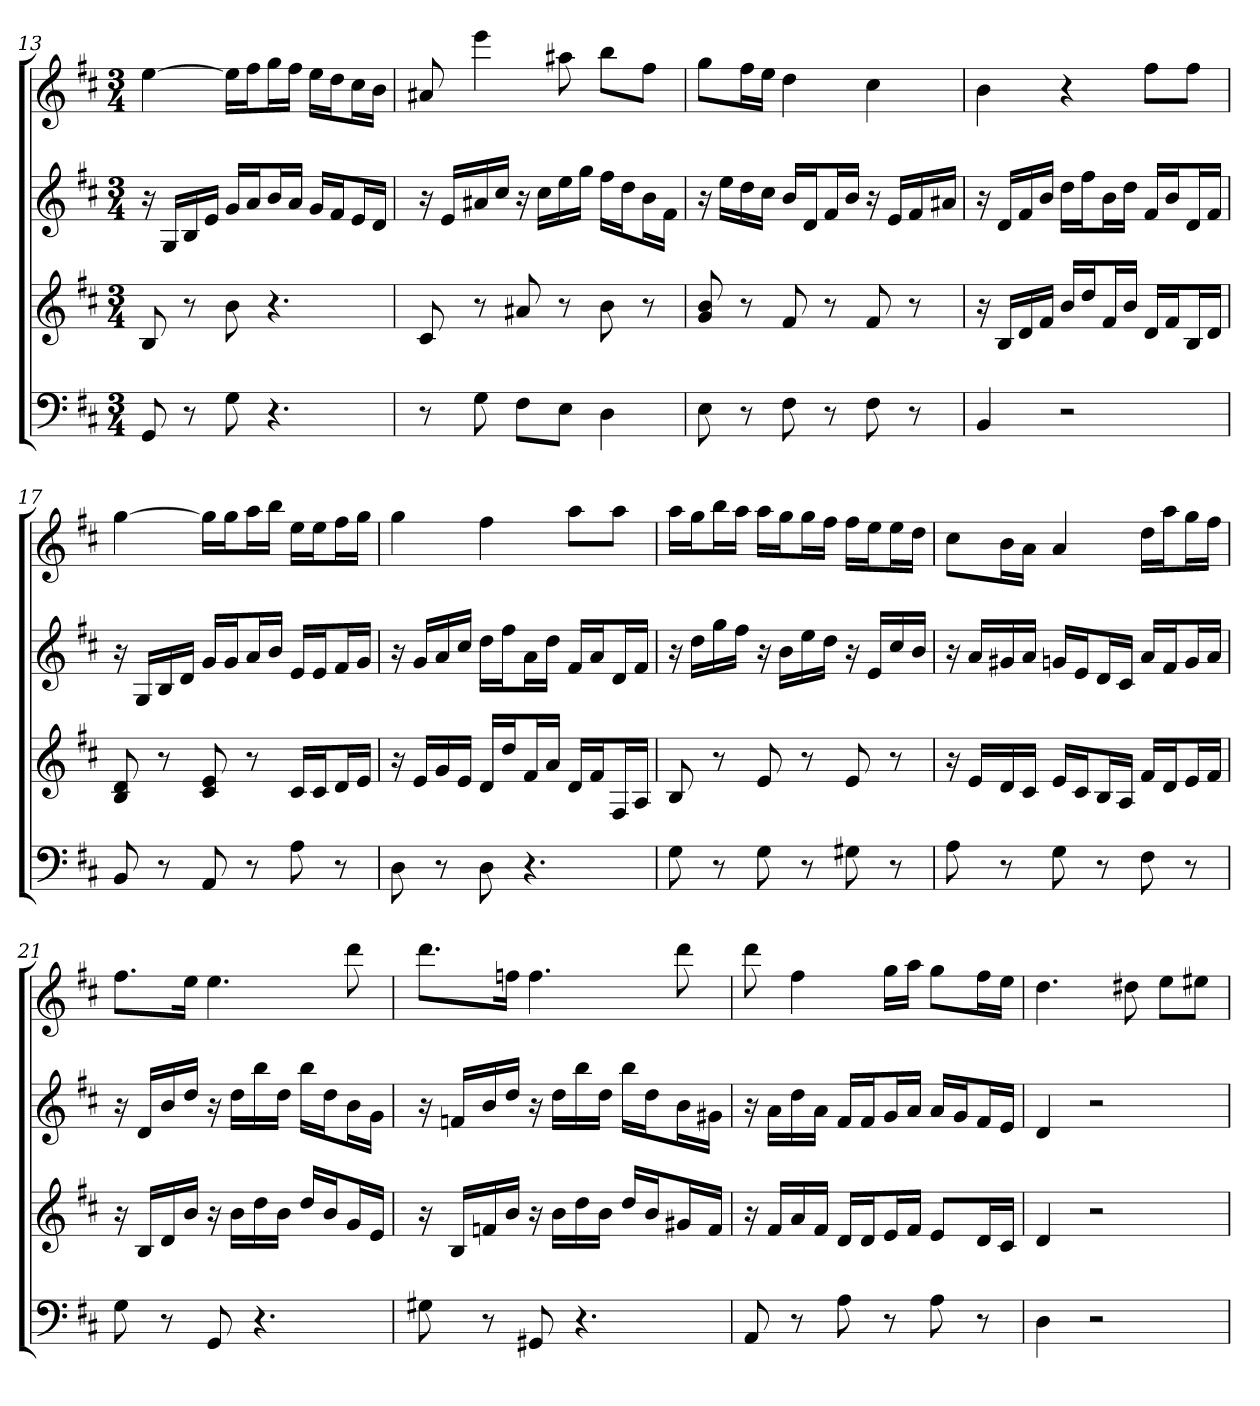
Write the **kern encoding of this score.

**kern	**kern	**kern	**kern
*part4	*part3	*part2	*part1
*staff4	*staff3	*staff2	*staff1
*k[f#c#]	*k[f#c#]	*k[f#c#]	*k[f#c#]
*b:	*b:	*b:	*b:
*M3/4	*M3/4	*M3/4	*M3/4
=13	=13	=13	=13
8GG	8B	16r	[4ee
.	.	16GLL	.
8r	8r	16B	.
.	.	16eJJ	.
8G	8b	16gLL	16eeLL]
.	.	16aJ	16ff#J
4.r	4.r	16bL	16ggL
.	.	16aJJ	16ff#JJ
.	.	16gLL	16eeLL
.	.	16f#J	16ddJ
.	.	16eL	16cc#L
.	.	16dJJ	16bJJ
=14	=14	=14	=14
8r	8c#	16r	8a#X
.	.	16eLL	.
8G	8r	16a#X	4eee
.	.	16cc#JJ	.
8F#L	8a#X	16r	.
.	.	16cc#LL	.
8EJ	8r	16ee	8aa#X
.	.	16ggJJ	.
4D	8b	16ff#LL	8bbL
.	.	16ddJ	.
.	8r	16bL	8ff#J
.	.	16f#JJ	.
=15	=15	=15	=15
8E	8g 8b	16r	8ggL
.	.	16eeLL	.
8r	8r	16dd	16ff#L
.	.	16cc#JJ	16eeJJ
8F#	8f#	16bLL	4dd
.	.	16dJ	.
8r	8r	16f#L	.
.	.	16bJJ	.
8F#	8f#	16r	4cc#
.	.	16eLL	.
8r	8r	16f#	.
.	.	16a#XJJ	.
=16	=16	=16	=16
4BB	16r	16r	4b
.	16BLL	16dLL	.
.	16d	16f#	.
.	16f#JJ	16bJJ	.
2r	16bLL	16ddLL	4r
.	16ddJ	16ff#J	.
.	16f#L	16bL	.
.	16bJJ	16ddJJ	.
.	16dLL	16f#LL	8ff#L
.	16f#J	16bJ	.
.	16BL	16dL	8ff#J
.	16dJJ	16f#JJ	.
=17	=17	=17	=17
8BB	8B 8d	16r	[4gg
.	.	16GLL	.
8r	8r	16B	.
.	.	16dJJ	.
8AA	8c# 8e	16gLL	16ggLL]
.	.	16gJ	16ggJ
8r	8r	16aL	16aaL
.	.	16bJJ	16bbJJ
8A	16c#LL	16eLL	16eeLL
.	16c#J	16eJ	16eeJ
8r	16dL	16f#L	16ff#L
.	16eJJ	16gJJ	16ggJJ
=18	=18	=18	=18
8D	16r	16r	4gg
.	16eLL	16gLL	.
8r	16g	16a	.
.	16eJJ	16cc#JJ	.
8D	16dLL	16ddLL	4ff#
.	16ddJ	16ff#J	.
4.r	16f#L	16aL	.
.	16aJJ	16ddJJ	.
.	16dLL	16f#LL	8aaL
.	16f#J	16aJ	.
.	16F#L	16dL	8aaJ
.	16AJJ	16f#JJ	.
=19	=19	=19	=19
8G	8B	16r	16aaLL
.	.	16ddLL	16ggJ
8r	8r	16gg	16bbL
.	.	16ff#JJ	16aaJJ
8G	8e	16r	16aaLL
.	.	16bLL	16ggJ
8r	8r	16ee	16ggL
.	.	16ddJJ	16ff#JJ
8G#X	8e	16r	16ff#LL
.	.	16eLL	16eeJ
8r	8r	16cc#	16eeL
.	.	16bJJ	16ddJJ
=20	=20	=20	=20
8A	16r	16r	8cc#L
.	16eLL	16aLL	.
8r	16d	16g#X	16bL
.	16c#JJ	16aJJ	16aJJ
8G	16eLL	16gnLL	4a
.	16c#J	16eJ	.
8r	16BL	16dL	.
.	16AJJ	16c#JJ	.
8F#	16f#LL	16aLL	16ddLL
.	16dJ	16f#J	16aaJ
8r	16eL	16gL	16ggL
.	16f#JJ	16aJJ	16ff#JJ
=21	=21	=21	=21
8G	16r	16r	8.ff#L
.	16BLL	16dLL	.
8r	16d	16b	.
.	16bJJ	16ddJJ	16eeJk
8GG	16r	16r	4.ee
.	16bLL	16ddLL	.
4.r	16dd	16bb	.
.	16bJJ	16ddJJ	.
.	16ddLL	16bbLL	.
.	16bJ	16ddJ	.
.	16gL	16bL	8ddd
.	16eJJ	16gJJ	.
=22	=22	=22	=22
8G#X	16r	16r	8.dddL
.	16BLL	16fnLL	.
8r	16fn	16b	.
.	16bJJ	16ddJJ	16ffnJk
8GG#X	16r	16r	4.ff
.	16bLL	16ddLL	.
4.r	16dd	16bb	.
.	16bJJ	16ddJJ	.
.	16ddLL	16bbLL	.
.	16bJ	16ddJ	.
.	16g#XL	16bL	8ddd
.	16fJJ	16g#XJJ	.
=23	=23	=23	=23
8AA	16r	16r	8ddd
.	16f#LL	16aLL	.
8r	16a	16dd	4ff#
.	16f#JJ	16aJJ	.
8A	16dLL	16f#LL	.
.	16dJ	16f#J	.
8r	16eL	16gL	16ggLL
.	16f#JJ	16aJJ	16aaJJ
8A	8eL	16aLL	8ggL
.	.	16gJ	.
8r	16dL	16f#L	16ff#L
.	16c#JJ	16eJJ	16eeJJ
=24	=24	=24	=24
4D	4d	4d	4.dd
2r	2r	2r	.
.	.	.	8dd#X
.	.	.	8eeL
.	.	.	8ee#XJ
=	=	=	=
*-	*-	*-	*-
